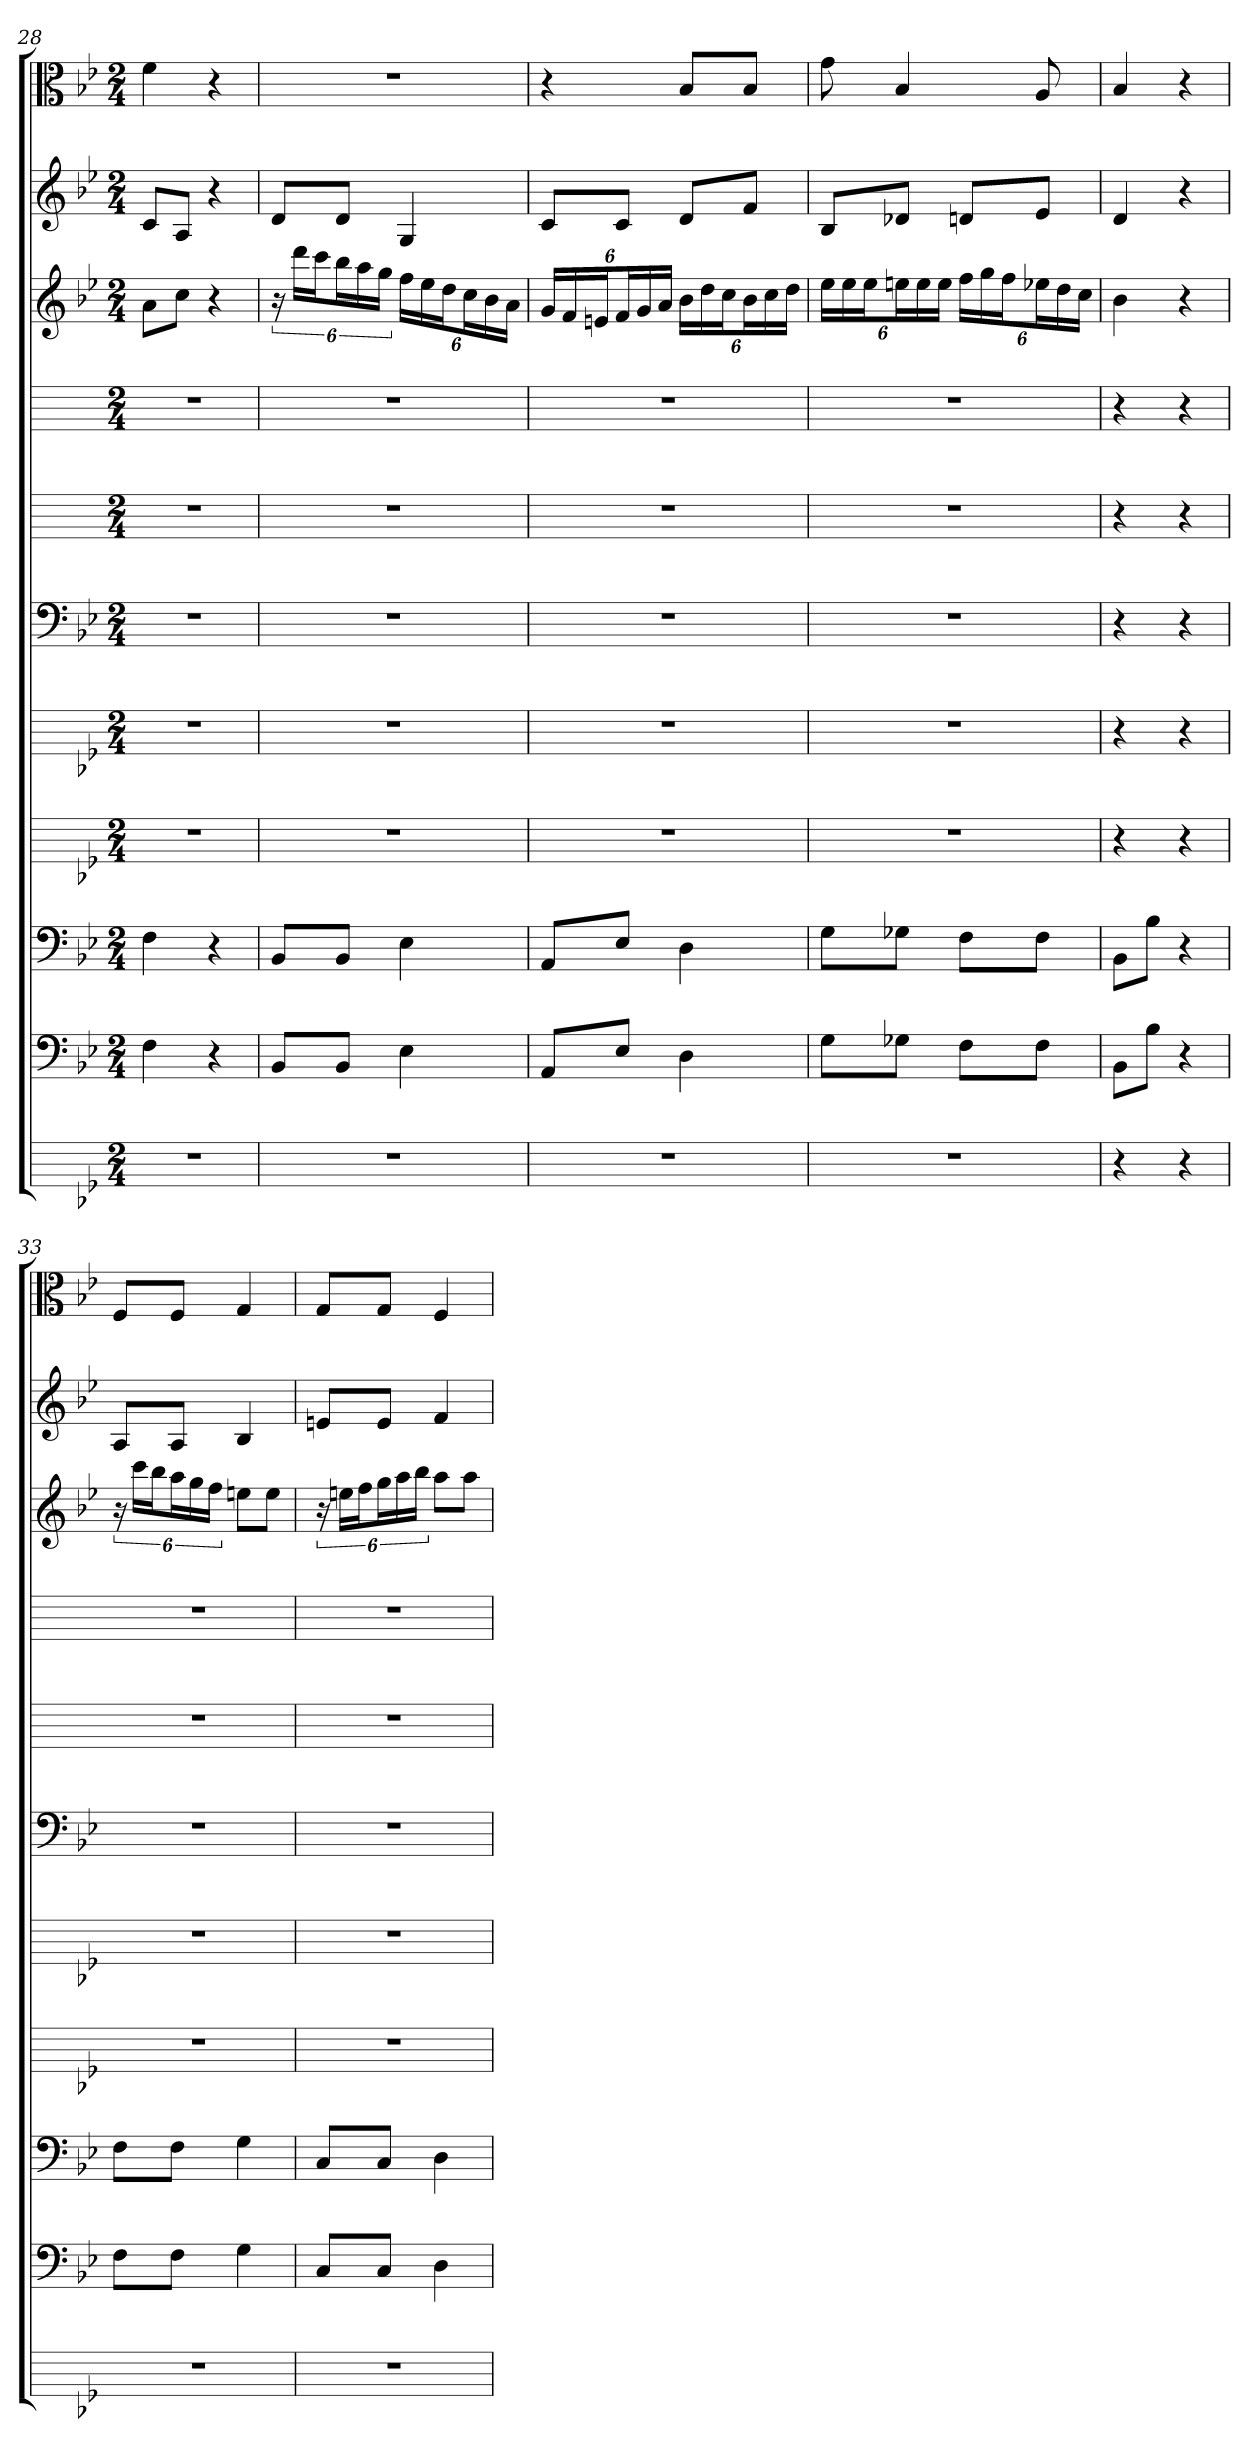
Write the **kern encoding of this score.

**kern	**kern	**kern	**kern	**kern	**kern	**kern	**kern	**kern	**kern	**kern
*part11	*part10	*part9	*part8	*part7	*part6	*part5	*part4	*part3	*part2	*part1
*staff11	*staff10	*staff9	*staff8	*staff7	*staff6	*staff5	*staff4	*staff3	*staff2	*staff1
*	*clefF4	*clefF4	*	*	*clefF4	*	*	*	*	*clefC3
*k[b-e-]	*k[b-e-]	*k[b-e-]	*k[b-e-]	*k[b-e-]	*k[b-e-]	*k[]	*k[]	*k[b-e-]	*k[b-e-]	*k[b-e-]
*B-:	*B-:	*B-:	*B-:	*B-:	*B-:	*	*	*B-:	*B-:	*B-:
*M2/4	*M2/4	*M2/4	*M2/4	*M2/4	*M2/4	*M2/4	*M2/4	*M2/4	*M2/4	*M2/4
=28	=28	=28	=28	=28	=28	=28	=28	=28	=28	=28
2r	4F	4F	2r	2r	2r	2r	2r	8aL	8cL	4f
.	.	.	.	.	.	.	.	8ccJ	8AJ	.
.	4r	4r	.	.	.	.	.	4r	4r	4r
=29	=29	=29	=29	=29	=29	=29	=29	=29	=29	=29
2r	8BB-/L	8BB-/L	2r	2r	2r	2r	2r	24r	8dL	2r
.	.	.	.	.	.	.	.	24dddLL	.	.
.	.	.	.	.	.	.	.	24cccJ	.	.
.	8BB-/J	8BB-/J	.	.	.	.	.	24bb-L	8dJ	.
.	.	.	.	.	.	.	.	24aa	.	.
.	.	.	.	.	.	.	.	24ggJJ	.	.
.	4E-	4E-	.	.	.	.	.	24ffLL	4G	.
.	.	.	.	.	.	.	.	24ee-	.	.
.	.	.	.	.	.	.	.	24ddJ	.	.
.	.	.	.	.	.	.	.	24ccL	.	.
.	.	.	.	.	.	.	.	24b-	.	.
.	.	.	.	.	.	.	.	24aJJ	.	.
=30	=30	=30	=30	=30	=30	=30	=30	=30	=30	=30
2r	8AA/L	8AA/L	2r	2r	2r	2r	2r	24gLL	8cL	4r
.	.	.	.	.	.	.	.	24f	.	.
.	.	.	.	.	.	.	.	24enJ	.	.
.	8E-/J	8E-/J	.	.	.	.	.	24fL	8cJ	.
.	.	.	.	.	.	.	.	24g	.	.
.	.	.	.	.	.	.	.	24aJJ	.	.
.	4D	4D	.	.	.	.	.	24b-LL	8dL	8B-/L
.	.	.	.	.	.	.	.	24dd	.	.
.	.	.	.	.	.	.	.	24ccJ	.	.
.	.	.	.	.	.	.	.	24b-L	8fJ	8B-/J
.	.	.	.	.	.	.	.	24cc	.	.
.	.	.	.	.	.	.	.	24ddJJ	.	.
=31	=31	=31	=31	=31	=31	=31	=31	=31	=31	=31
2r	8G\L	8G\L	2r	2r	2r	2r	2r	24ee-LL	8B-L	8g
.	.	.	.	.	.	.	.	24ee-	.	.
.	.	.	.	.	.	.	.	24ee-J	.	.
.	8G-X\J	8G-X\J	.	.	.	.	.	24eenL	8d-XJ	4B-
.	.	.	.	.	.	.	.	24ee	.	.
.	.	.	.	.	.	.	.	24eeJJ	.	.
.	8F\L	8F\L	.	.	.	.	.	24ffLL	8dnL	.
.	.	.	.	.	.	.	.	24gg	.	.
.	.	.	.	.	.	.	.	24ffJ	.	.
.	8F\J	8F\J	.	.	.	.	.	24ee-XL	8e-J	8A
.	.	.	.	.	.	.	.	24dd	.	.
.	.	.	.	.	.	.	.	24ccJJ	.	.
=32	=32	=32	=32	=32	=32	=32	=32	=32	=32	=32
4r	8BB-\L	8BB-\L	4r	4r	4r	4r	4r	4b-	4d	4B-
.	8B-\J	8B-\J	.	.	.	.	.	.	.	.
4r	4r	4r	4r	4r	4r	4r	4r	4r	4r	4r
=33	=33	=33	=33	=33	=33	=33	=33	=33	=33	=33
2r	8F\L	8F\L	2r	2r	2r	2r	2r	24r	8AL	8F/L
.	.	.	.	.	.	.	.	24cccLL	.	.
.	.	.	.	.	.	.	.	24bb-J	.	.
.	8F\J	8F\J	.	.	.	.	.	24aaL	8AJ	8F/J
.	.	.	.	.	.	.	.	24gg	.	.
.	.	.	.	.	.	.	.	24ffJJ	.	.
.	4G	4G	.	.	.	.	.	8eenL	4B-	4G
.	.	.	.	.	.	.	.	8eeJ	.	.
=34	=34	=34	=34	=34	=34	=34	=34	=34	=34	=34
2r	8C/L	8C/L	2r	2r	2r	2r	2r	24r	8enL	8G/L
.	.	.	.	.	.	.	.	24eenLL	.	.
.	.	.	.	.	.	.	.	24ffJ	.	.
.	8C/J	8C/J	.	.	.	.	.	24ggL	8eJ	8G/J
.	.	.	.	.	.	.	.	24aa	.	.
.	.	.	.	.	.	.	.	24bb-JJ	.	.
.	4D	4D	.	.	.	.	.	8aaL	4f	4F
.	.	.	.	.	.	.	.	8aaJ	.	.
=	=	=	=	=	=	=	=	=	=	=
*-	*-	*-	*-	*-	*-	*-	*-	*-	*-	*-
